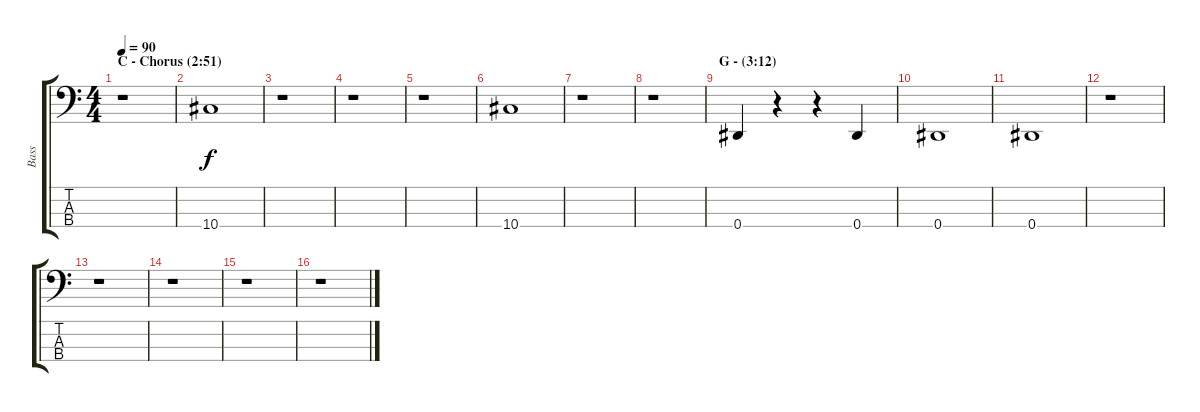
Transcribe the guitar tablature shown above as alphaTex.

\track ("Bass" "Bass") {instrument electricbasspick}
\staff {score tabs}
\tuning (Gb2 Db2 Ab1 Eb1) {hide}
\ts (4 4)
\section ("" "C - Chorus (2:51)")
\tempo 90
\clef f4
\ks c
r.1{dy f} |
10.4.1 |
r.1 |
r.1 |
r.1 |
10.4.1 |
r.1 |
r.1 |
\section ("" "G - (3:12)")
0.4.4 r.4 r.4 0.4.4 |
0.4.1 |
0.4.1 |
r.1 |
r.1 |
r.1 |
r.1 |
r.1
